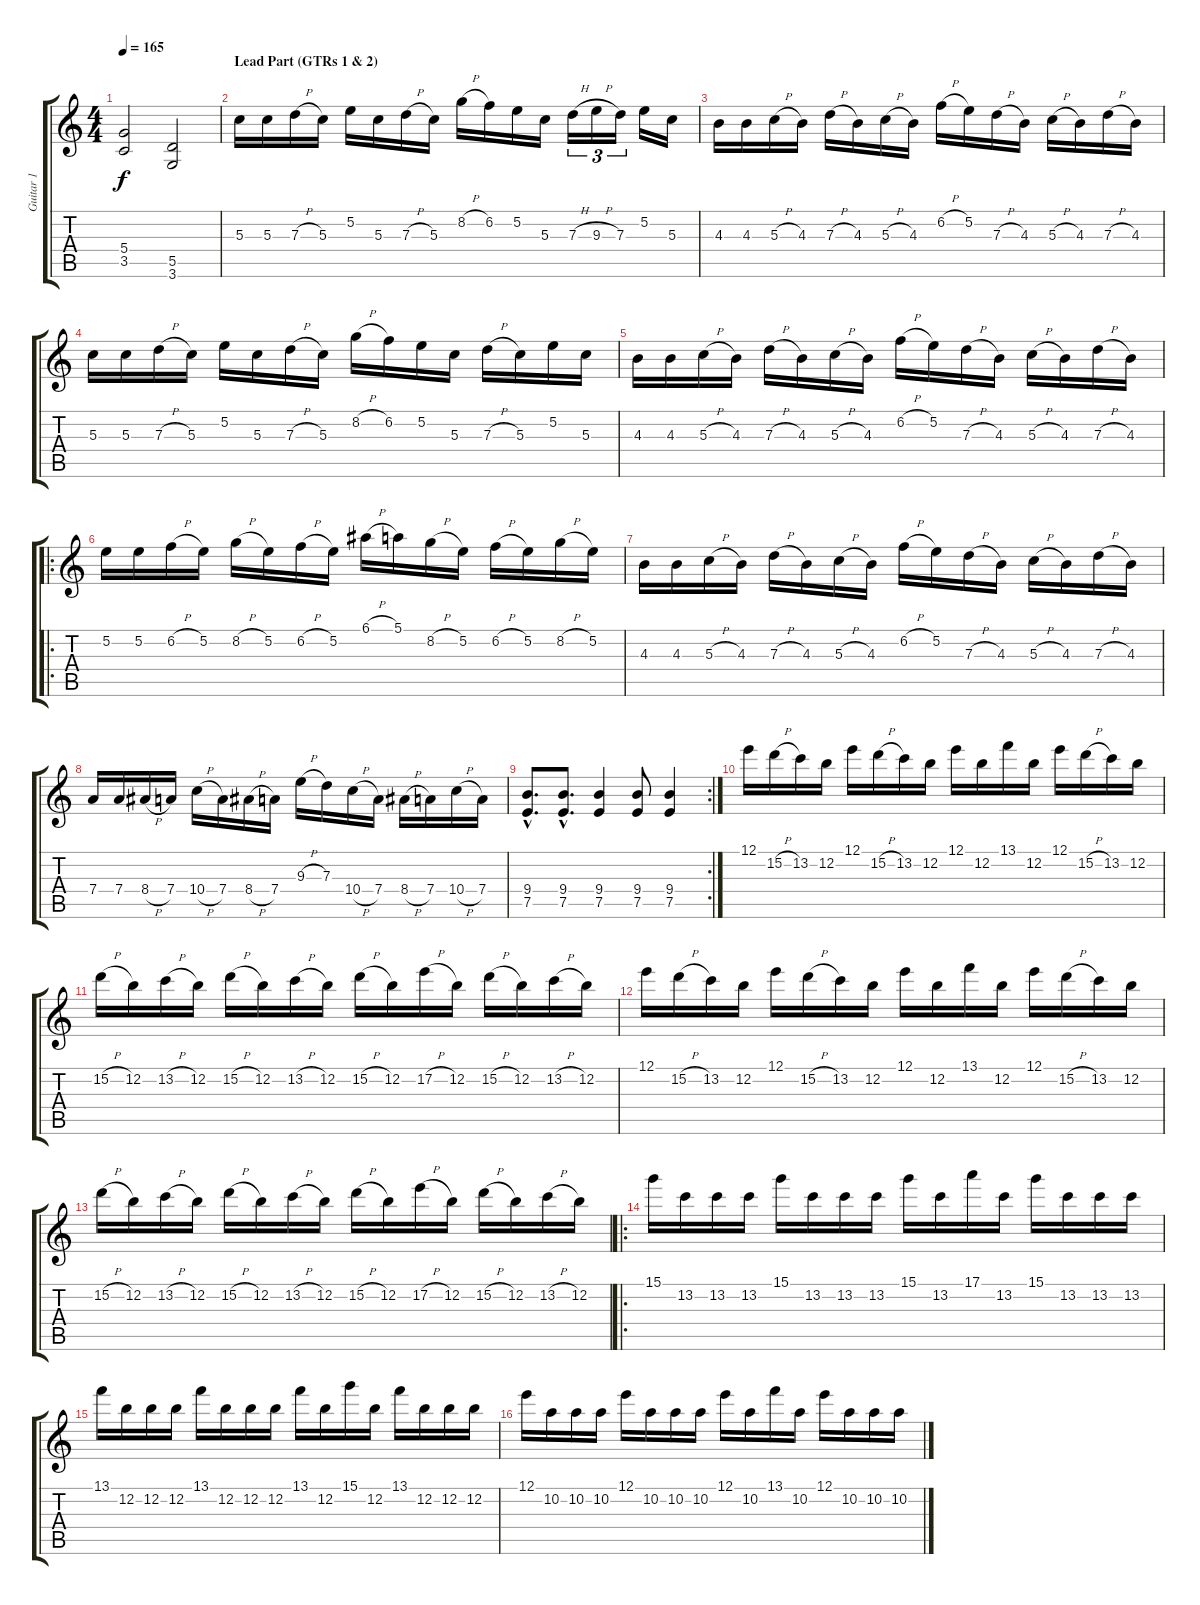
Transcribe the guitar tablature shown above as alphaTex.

\track ("Guitar 1" "Guitar 1") {instrument distortionguitar}
\staff {score tabs}
\tuning (E4 B3 G3 D3 A2 E2) {hide}
\ts (4 4)
\tempo 165
\clef g2
\ks c
(5.4 3.5).2{dy f} (5.5 3.6).2 |
\section ("" "Lead Part (GTRs 1 & 2)")
5.3.16 5.3.16 7.3{h}.16 5.3.16 5.2.16 5.3.16 7.3{h}.16 5.3.16 8.2{h}.16 6.2.16 5.2.16 5.3.16 7.3{h}.16{tu (3 2)} 9.3{h}.16{tu (3 2)} 7.3.16{tu (3 2)} 5.2.16 5.3.16 |
4.3.16 4.3.16 5.3{h}.16 4.3.16 7.3{h}.16 4.3.16 5.3{h}.16 4.3.16 6.2{h}.16 5.2.16 7.3{h}.16 4.3.16 5.3{h}.16 4.3.16 7.3{h}.16 4.3.16 |
5.3.16 5.3.16 7.3{h}.16 5.3.16 5.2.16 5.3.16 7.3{h}.16 5.3.16 8.2{h}.16 6.2.16 5.2.16 5.3.16 7.3{h}.16 5.3.16 5.2.16 5.3.16 |
4.3.16 4.3.16 5.3{h}.16 4.3.16 7.3{h}.16 4.3.16 5.3{h}.16 4.3.16 6.2{h}.16 5.2.16 7.3{h}.16 4.3.16 5.3{h}.16 4.3.16 7.3{h}.16 4.3.16 |
\ro
5.2.16 5.2.16 6.2{h}.16 5.2.16 8.2{h}.16 5.2.16 6.2{h}.16 5.2.16 6.1{h}.16 5.1.16 8.2{h}.16 5.2.16 6.2{h}.16 5.2.16 8.2{h}.16 5.2.16 |
4.3.16 4.3.16 5.3{h}.16 4.3.16 7.3{h}.16 4.3.16 5.3{h}.16 4.3.16 6.2{h}.16 5.2.16 7.3{h}.16 4.3.16 5.3{h}.16 4.3.16 7.3{h}.16 4.3.16 |
7.4.16 7.4.16 8.4{h}.16 7.4.16 10.4{h}.16 7.4.16 8.4{h}.16 7.4.16 9.3{h}.16 7.3.16 10.4{h}.16 7.4.16 8.4{h}.16 7.4.16 10.4{h}.16 7.4.16 |
\rc 2
(9.4{hac} 7.5{hac}).8{d} (9.4{hac} 7.5{hac}).8{d} (9.4 7.5).4 (9.4 7.5).8 (9.4 7.5).4 |
12.1.16 15.2{h}.16 13.2.16 12.2.16 12.1.16 15.2{h}.16 13.2.16 12.2.16 12.1.16 12.2.16 13.1.16 12.2.16 12.1.16 15.2{h}.16 13.2.16 12.2.16 |
15.2{h}.16 12.2.16 13.2{h}.16 12.2.16 15.2{h}.16 12.2.16 13.2{h}.16 12.2.16 15.2{h}.16 12.2.16 17.2{h}.16 12.2.16 15.2{h}.16 12.2.16 13.2{h}.16 12.2.16 |
12.1.16 15.2{h}.16 13.2.16 12.2.16 12.1.16 15.2{h}.16 13.2.16 12.2.16 12.1.16 12.2.16 13.1.16 12.2.16 12.1.16 15.2{h}.16 13.2.16 12.2.16 |
15.2{h}.16 12.2.16 13.2{h}.16 12.2.16 15.2{h}.16 12.2.16 13.2{h}.16 12.2.16 15.2{h}.16 12.2.16 17.2{h}.16 12.2.16 15.2{h}.16 12.2.16 13.2{h}.16 12.2.16 |
\ro
15.1.16 13.2.16 13.2.16 13.2.16 15.1.16 13.2.16 13.2.16 13.2.16 15.1.16 13.2.16 17.1.16 13.2.16 15.1.16 13.2.16 13.2.16 13.2.16 |
13.1.16 12.2.16 12.2.16 12.2.16 13.1.16 12.2.16 12.2.16 12.2.16 13.1.16 12.2.16 15.1.16 12.2.16 13.1.16 12.2.16 12.2.16 12.2.16 |
12.1.16 10.2.16 10.2.16 10.2.16 12.1.16 10.2.16 10.2.16 10.2.16 12.1.16 10.2.16 13.1.16 10.2.16 12.1.16 10.2.16 10.2.16 10.2.16
